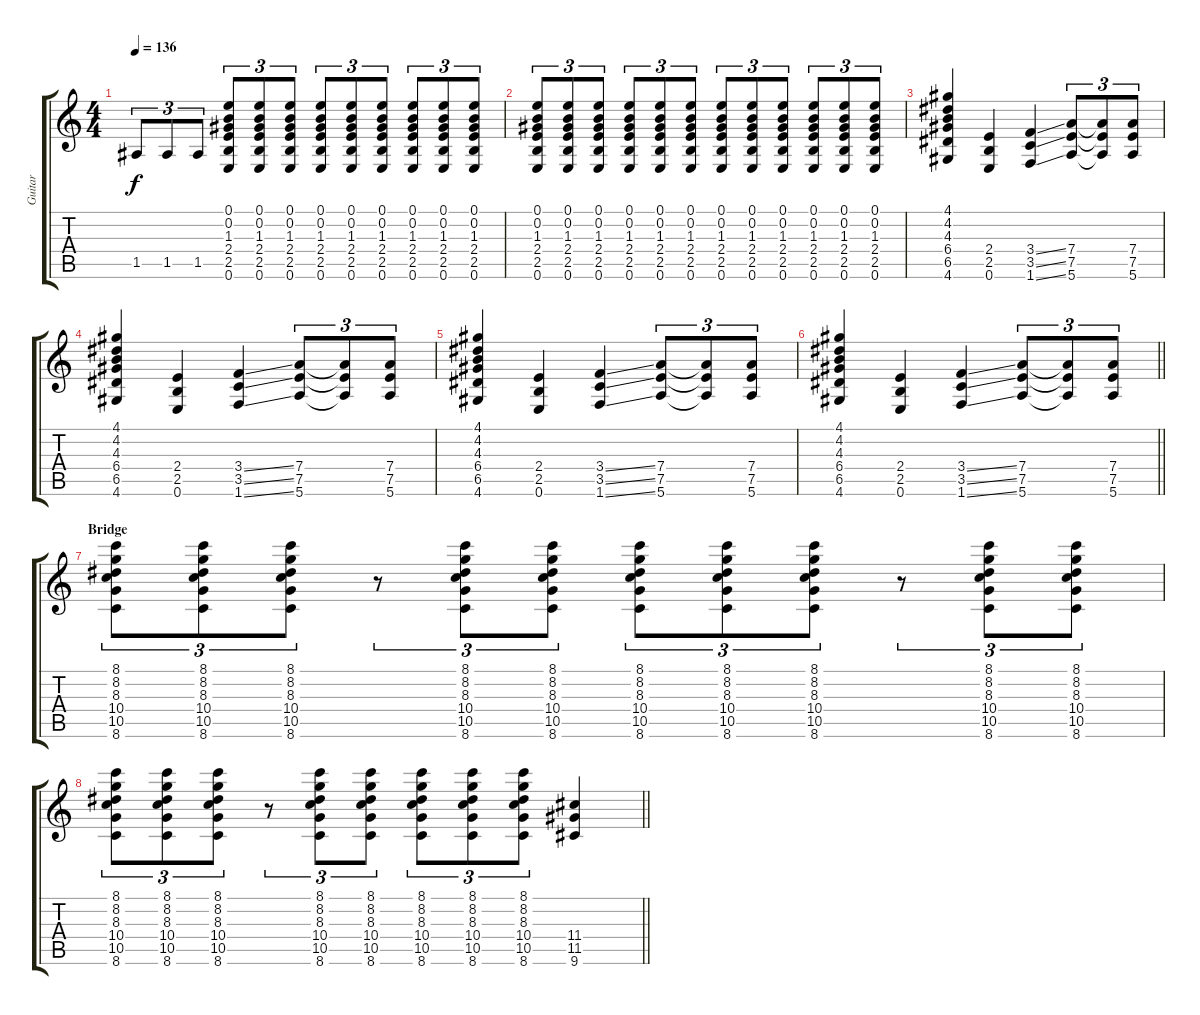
\track ("Guitar" "Guitar") {instrument distortionguitar}
\staff {score tabs}
\tuning (E4 B3 G3 D3 A2 E2) {hide}
\ts (4 4)
\tempo 136
\clef g2
\ks c
1.5.8{tu (3 2) dy f} 1.5.8{tu (3 2)} 1.5.8{tu (3 2)} (0.1 0.2 1.3 2.4 2.5 0.6).8{tu (3 2)} (0.1 0.2 1.3 2.4 2.5 0.6).8{tu (3 2)} (0.1 0.2 1.3 2.4 2.5 0.6).8{tu (3 2)} (0.1 0.2 1.3 2.4 2.5 0.6).8{tu (3 2)} (0.1 0.2 1.3 2.4 2.5 0.6).8{tu (3 2)} (0.1 0.2 1.3 2.4 2.5 0.6).8{tu (3 2)} (0.1 0.2 1.3 2.4 2.5 0.6).8{tu (3 2)} (0.1 0.2 1.3 2.4 2.5 0.6).8{tu (3 2)} (0.1 0.2 1.3 2.4 2.5 0.6).8{tu (3 2)} |
(0.1 0.2 1.3 2.4 2.5 0.6).8{tu (3 2)} (0.1 0.2 1.3 2.4 2.5 0.6).8{tu (3 2)} (0.1 0.2 1.3 2.4 2.5 0.6).8{tu (3 2)} (0.1 0.2 1.3 2.4 2.5 0.6).8{tu (3 2)} (0.1 0.2 1.3 2.4 2.5 0.6).8{tu (3 2)} (0.1 0.2 1.3 2.4 2.5 0.6).8{tu (3 2)} (0.1 0.2 1.3 2.4 2.5 0.6).8{tu (3 2)} (0.1 0.2 1.3 2.4 2.5 0.6).8{tu (3 2)} (0.1 0.2 1.3 2.4 2.5 0.6).8{tu (3 2)} (0.1 0.2 1.3 2.4 2.5 0.6).8{tu (3 2)} (0.1 0.2 1.3 2.4 2.5 0.6).8{tu (3 2)} (0.1 0.2 1.3 2.4 2.5 0.6).8{tu (3 2)} |
(4.1 4.2 4.3 6.4 6.5 4.6).4 (2.4 2.5 0.6).4 (3.4{ss} 3.5{ss} 1.6{ss}).4 (7.4 7.5 5.6).8{tu (3 2)} (7.4{t} 7.5{t} 5.6{t}).8{tu (3 2)} (7.4 7.5 5.6).8{tu (3 2)} |
(4.1 4.2 4.3 6.4 6.5 4.6).4 (2.4 2.5 0.6).4 (3.4{ss} 3.5{ss} 1.6{ss}).4 (7.4 7.5 5.6).8{tu (3 2)} (7.4{t} 7.5{t} 5.6{t}).8{tu (3 2)} (7.4 7.5 5.6).8{tu (3 2)} |
(4.1 4.2 4.3 6.4 6.5 4.6).4 (2.4 2.5 0.6).4 (3.4{ss} 3.5{ss} 1.6{ss}).4 (7.4 7.5 5.6).8{tu (3 2)} (7.4{t} 7.5{t} 5.6{t}).8{tu (3 2)} (7.4 7.5 5.6).8{tu (3 2)} |
\barLineRight lightlight
(4.1 4.2 4.3 6.4 6.5 4.6).4 (2.4 2.5 0.6).4 (3.4{ss} 3.5{ss} 1.6{ss}).4 (7.4 7.5 5.6).8{tu (3 2)} (7.4{t} 7.5{t} 5.6{t}).8{tu (3 2)} (7.4 7.5 5.6).8{tu (3 2)} |
\section ("" "Bridge")
(8.1 8.2 8.3 10.4 10.5 8.6).8{tu (3 2)} (8.1 8.2 8.3 10.4 10.5 8.6).8{tu (3 2)} (8.1 8.2 8.3 10.4 10.5 8.6).8{tu (3 2)} r.8{tu (3 2)} (8.1 8.2 8.3 10.4 10.5 8.6).8{tu (3 2)} (8.1 8.2 8.3 10.4 10.5 8.6).8{tu (3 2)} (8.1 8.2 8.3 10.4 10.5 8.6).8{tu (3 2)} (8.1 8.2 8.3 10.4 10.5 8.6).8{tu (3 2)} (8.1 8.2 8.3 10.4 10.5 8.6).8{tu (3 2)} r.8{tu (3 2)} (8.1 8.2 8.3 10.4 10.5 8.6).8{tu (3 2)} (8.1 8.2 8.3 10.4 10.5 8.6).8{tu (3 2)} |
\barLineRight lightlight
(8.1 8.2 8.3 10.4 10.5 8.6).8{tu (3 2)} (8.1 8.2 8.3 10.4 10.5 8.6).8{tu (3 2)} (8.1 8.2 8.3 10.4 10.5 8.6).8{tu (3 2)} r.8{tu (3 2)} (8.1 8.2 8.3 10.4 10.5 8.6).8{tu (3 2)} (8.1 8.2 8.3 10.4 10.5 8.6).8{tu (3 2)} (8.1 8.2 8.3 10.4 10.5 8.6).8{tu (3 2)} (8.1 8.2 8.3 10.4 10.5 8.6).8{tu (3 2)} (8.1 8.2 8.3 10.4 10.5 8.6).8{tu (3 2)} (11.4 11.5 9.6).4
